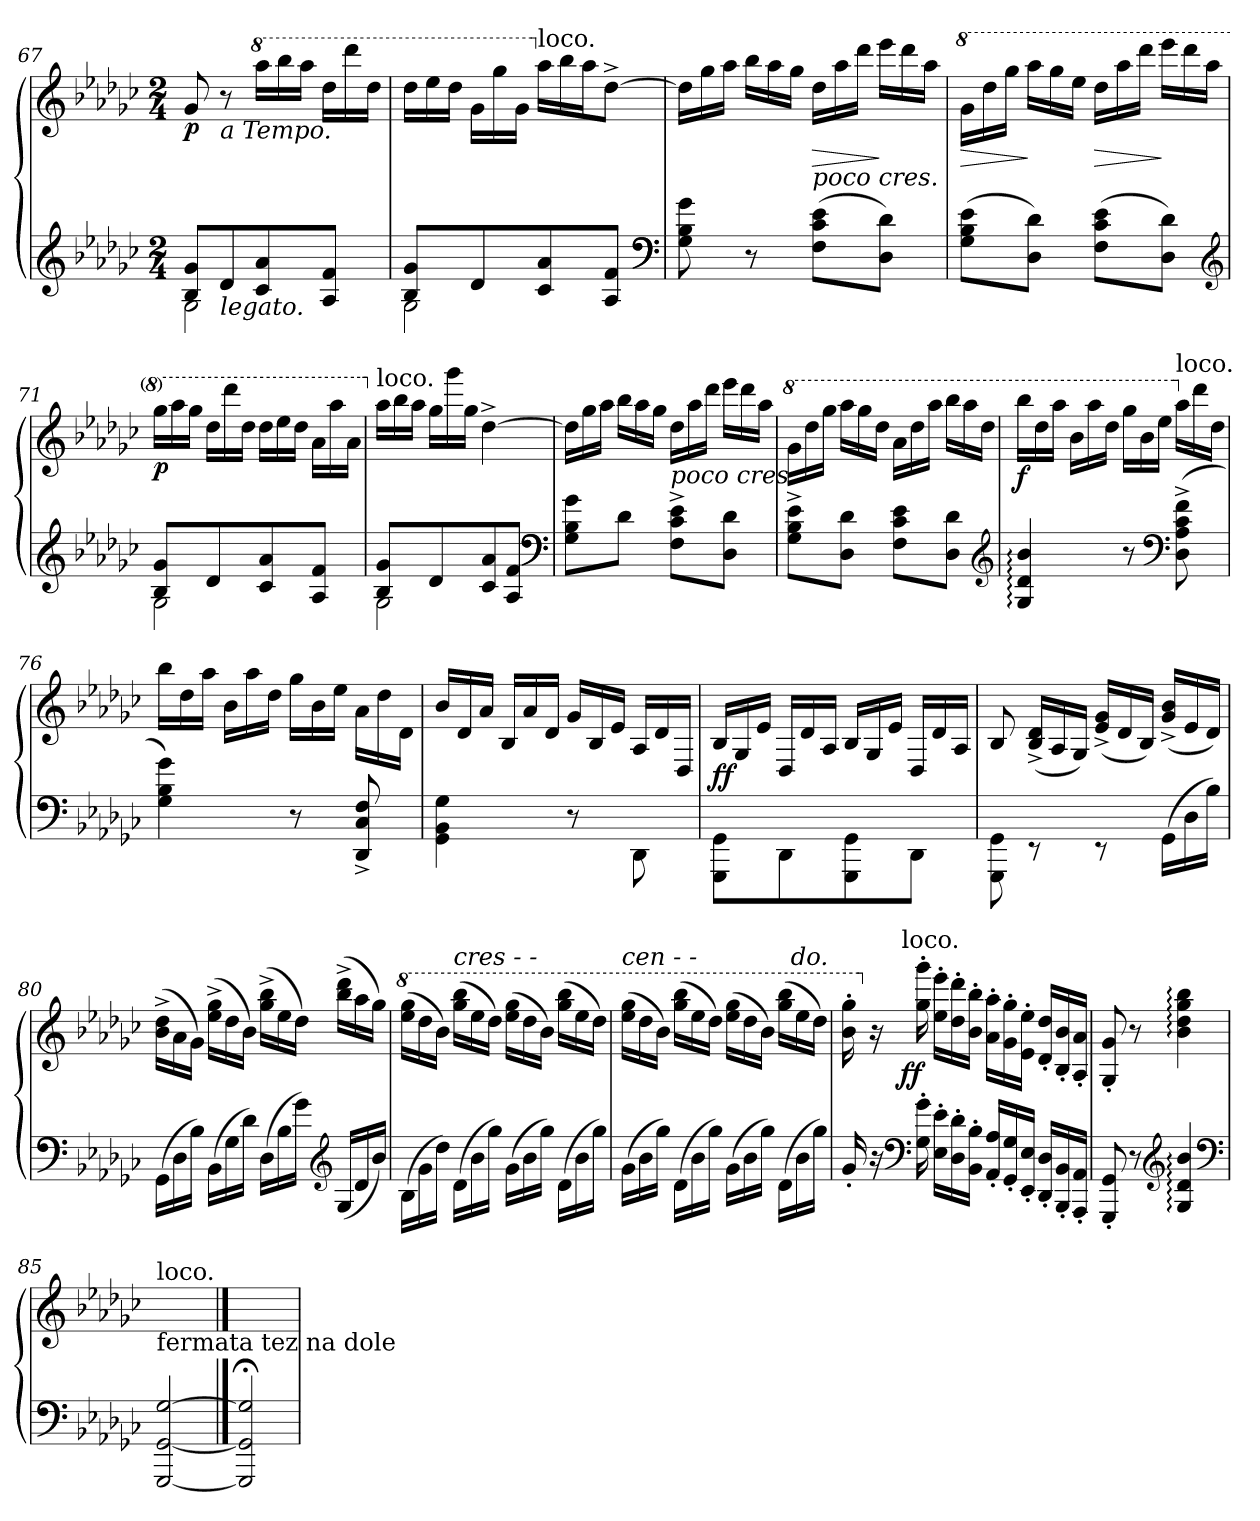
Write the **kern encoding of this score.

**kern	**kern	**dynam
*part1	*part1	*part1
*staff2	*staff1	*staff1/2
*clefG2	*clefG2	*
*k[b-e-a-d-g-c-]	*k[b-e-a-d-g-c-]	*
*M2/4	*M2/4	*
=67	=67	=67
*^	*	*
!	!	!	!LO:DY:b
8B- 8g-L	2G-	8g-	p
!	!	!LO:TX:b:i:t=a Tempo.	!
!LO:TX:b:i:t=legato.	!	!	!
8d-	.	8r	.
*	*	*8va	*
*	*	*Xtuplet	*
8c- 8a-	.	24aaa-LL	.
.	.	24bbb-	.
.	.	24aaa-JJ	.
8A- 8fJ	.	24ddd-LL	.
.	.	24dddd-	.
.	.	24ddd-JJ	.
=68	=68	=68	=68
8B- 8g-L	2G-	24ddd-LL	.
.	.	24eee-	.
.	.	24ddd-JJ	.
8d-	.	24gg-LL	.
.	.	24ggg-	.
.	.	24gg-JJ	.
*	*	*X8va	*
!	!	!LO:TX:a:t=loco.	!
8c- 8a-	.	24aa-LL	.
.	.	24bb-	.
.	.	24aa-J	.
8A- 8fJ	.	[8dd-^J	.
*v	*v	*	*
*clefF4	*	*
=69	=69	=69
8G- 8B- 8g-	24dd-LL]	.
.	24gg-	.
.	24aa-JJ	.
8r	24bb-LL	.
.	24aa-	.
.	24gg-JJ	.
!	!LO:TX:b:i:t=poco cres.	!
!	!	!LO:HP:b
(8F 8c- 8e-L	24dd-LL	>
.	24aa-	.
.	24ddd-JJ	.
8D- 8d-J)	24eee-LL	]
.	24ddd-	.
.	24aa-JJ	.
=70	=70	=70
*	*8va	*
!	!	!LO:HP:b
(8G- 8B- 8e-L	24gg-LL	>
.	24ddd-	.
.	24ggg-JJ	.
8D- 8d-J)	24aaa-LL	]
.	24ggg-	.
.	24eee-JJ	.
!	!	!LO:HP:b
(8F 8c- 8e-L	24ddd-LL	>
.	24aaa-	.
.	24dddd-JJ	.
8D- 8d-J)	24eeee-LL	]
.	24dddd-	.
.	24aaa-JJ	.
*clefG2	*	*
=71	=71	=71
*^	*	*
!	!	!	!LO:DY:b
8B- 8g-L	2G-	24ggg-LL	p
.	.	24aaa-	.
.	.	24ggg-JJ	.
8d-	.	24ddd-LL	.
.	.	24dddd-	.
.	.	24ddd-JJ	.
8c- 8a-	.	24ddd-LL	.
.	.	24eee-	.
.	.	24ddd-JJ	.
8A- 8fJ	.	24aa-LL	.
.	.	24aaa-	.
.	.	24aa-JJ	.
=72	=72	=72	=72
*	*	*X8va	*
!	!	!LO:TX:a:t=loco.	!
8B- 8g-L	2G-	24aa-LL	.
.	.	24bb-	.
.	.	24aa-JJ	.
8d-	.	24gg-LL	.
.	.	24ggg-	.
.	.	24gg-JJ	.
8c- 8a-	.	[4dd-^	.
8A- 8fJ	.	.	.
*v	*v	*	*
*clefF4	*	*
=73	=73	=73
8G- 8B- 8g-L	24dd-LL]	.
.	24gg-	.
.	24aa-JJ	.
8d-J	24bb-LL	.
.	24aa-	.
.	24gg-JJ	.
!	!LO:TX:b:i:t=poco cres.	!
8F^< 8c-^< 8e-^<L	24dd-LL	.
.	24aa-	.
.	24ddd-JJ	.
8D- 8d-J	24eee-LL	.
.	24ddd-	.
.	24aa-JJ	.
=74	=74	=74
*	*8va	*
8G-^< 8B-^< 8e-^<L	24gg-LL	.
.	24ddd-	.
.	24ggg-JJ	.
8D- 8d-J	24aaa-LL	.
.	24ggg-	.
.	24ddd-JJ	.
8F 8c- 8e-L	24aa-LL	.
.	24ddd-	.
.	24aaa-JJ	.
8D- 8d-J	24bbb-LL	.
.	24aaa-	.
.	24ddd-JJ	.
*clefG2	*	*
=75	=75	=75
!	!	!LO:DY:b
4G-: 4d-: 4b-:	24bbb-LL	f
.	24ddd-	.
.	24aaa-JJ	.
.	24bb-LL	.
.	24aaa-	.
.	24ddd-JJ	.
8r	24ggg-LL	.
.	24bb-	.
.	24eee-JJ	.
*clefF4	*	*
*	*X8va	*
!	!LO:TX:a:t=loco.	!
(8D-^< 8A-^< 8c-^< 8f^<	24aa-LL	.
.	24ddd-	.
.	24dd-JJ	.
=76	=76	=76
4G- 4B- 4g-)	24bb-LL	.
.	24dd-	.
.	24aa-JJ	.
.	24b-LL	.
.	24aa-	.
.	24dd-JJ	.
8r	24gg-LL	.
.	24b-	.
.	24ee-JJ	.
8DD-^ 8C-^ 8F^	24a-\LL	.
.	24dd-	.
.	24d-JJ	.
=77	=77	=77
4GG-\ 4BB-\ 4G-\	24b-LL	.
.	24d-	.
.	24a-JJ	.
.	24B-LL	.
.	24a-	.
.	24d-JJ	.
8r	24g-LL	.
.	24B-	.
.	24e-JJ	.
8DD-\	24A-/LL	.
.	24d-	.
.	24D-/JJ	.
=78	=78	=78
!	!	!LO:DY:b
8GGG-\ 8GG-\L	24B-/LL	ff
.	24G-/	.
.	24e-JJ	.
8DD-\	24D-/LL	.
.	24d-	.
.	24A-/JJ	.
8GGG-\ 8GG-\	24B-/LL	.
.	24G-/	.
.	24e-JJ	.
8DD-\J	24D-/LL	.
.	24d-	.
.	24A-/JJ	.
=79	=79	=79
8GGG-\ 8GG-\	8B-/	.
8rEE	(24B-^>/ 24d-^>/LL	.
.	24A-/	.
.	24G-/JJ)	.
8rEE	(<24e-^> 24g-^>LL	.
.	24d-	.
.	24B-JJ)	.
*Xtuplet	*	*
(24GG-LL	(24g-^> 24b-^>LL	.
24D-	24e-	.
24B-JJ)	24d-JJ)	.
=80	=80	=80
(>24GG-LL	(24b-^>\ 24dd-^>\LL	.
24D-	24a-	.
24B-JJ)	24g-JJ)	.
(24BB-LL	(24ee-^< 24gg-^<LL	.
24G-	24dd-	.
24d-JJ)	24b-JJ)	.
(24D-LL	(24gg-^< 24bb-^<LL	.
24B-	24ee-	.
24g-JJ)	24dd-JJ)	.
*clefG2	*	*
(<24G-LL	(24bb-^< 24ddd-^<LL	.
24d-	24aa-	.
24b-JJ)	24gg-JJ)	.
=81	=81	=81
*	*8va	*
(24B-\LL	(24eee- 24ggg-LL	.
24g-	24ddd-	.
24dd-JJ)	24bb-JJ)	.
!	!LO:TX:a:i:t=cres - -	!
(24d-LL	(24ggg- 24bbb-LL	.
24b-	24eee-	.
24gg-JJ)	24ddd-JJ)	.
(24g-LL	(24eee- 24ggg-LL	.
24b-	24ddd-	.
24gg-JJ)	24bb-JJ)	.
(24d-LL	(24ggg- 24bbb-LL	.
24b-	24eee-	.
24gg-JJ)	24ddd-JJ)	.
=82	=82	=82
!	!LO:TX:a:i:t=cen - -	!
(24g-LL	(24eee- 24ggg-LL	.
24b-	24ddd-	.
24gg-JJ)	24bb-JJ)	.
(24d-LL	(24ggg- 24bbb-LL	.
24b-	24eee-	.
24gg-JJ)	24ddd-JJ)	.
(24g-LL	(24eee- 24ggg-LL	.
24b-	24ddd-	.
24gg-JJ)	24bb-JJ)	.
(24d-LL	(24ggg- 24bbb-LL	.
!	!LO:TX:a:i:t=do.	!
24b-	24eee-	.
24gg-JJ)	24ddd-JJ)	.
=83	=83	=83
24g-'	24bb-' 24ggg-'	.
*	*X8va	*
24r	24r	.
*clefF4	*	*
!	!LO:TX:a:t=loco.	!
!	!	!LO:DY:b
24G-' 24g-'	24gg-' 24ggg-'	ff
24E-' 24e-'LL	24ee-' 24eee-'LL	.
24D-' 24d-'	24dd-' 24ddd-'	.
24BB-' 24B-'JJ	24b-' 24bb-'JJ	.
24AA-' 24A-'LL	24a-' 24aa-'LL	.
24GG-' 24G-'	24g-' 24gg-'	.
24EE-' 24E-'JJ	24e-' 24ee-'JJ	.
24DD-' 24D-'LL	24d-' 24dd-'LL	.
24BBB-' 24BB-'	24B-' 24b-'	.
24AAA-' 24AA-'JJ	24A-' 24a-'JJ	.
=84	=84	=84
8GGG-' 8GG-'	8G-' 8g-'	.
8r	8r	.
*clefG2	*	*
*	*8va	*
4G-: 4d-: 4b-:	4bb-: 4ddd-: 4ggg-: 4bbb-:	.
*clefF4	*	*
=85	=85	=85
*	*X8va	*
!	!LO:TX:a:t=loco.	!
!LO:TX:a:t=fermata tez na dole	!	!
[2GGG- [2GG- [2G-	2ryy	.
==86	==86	==86
2GGG-];< 2GG-];< 2G-];<	2ryy	.
=	=	=
*-	*-	*-
